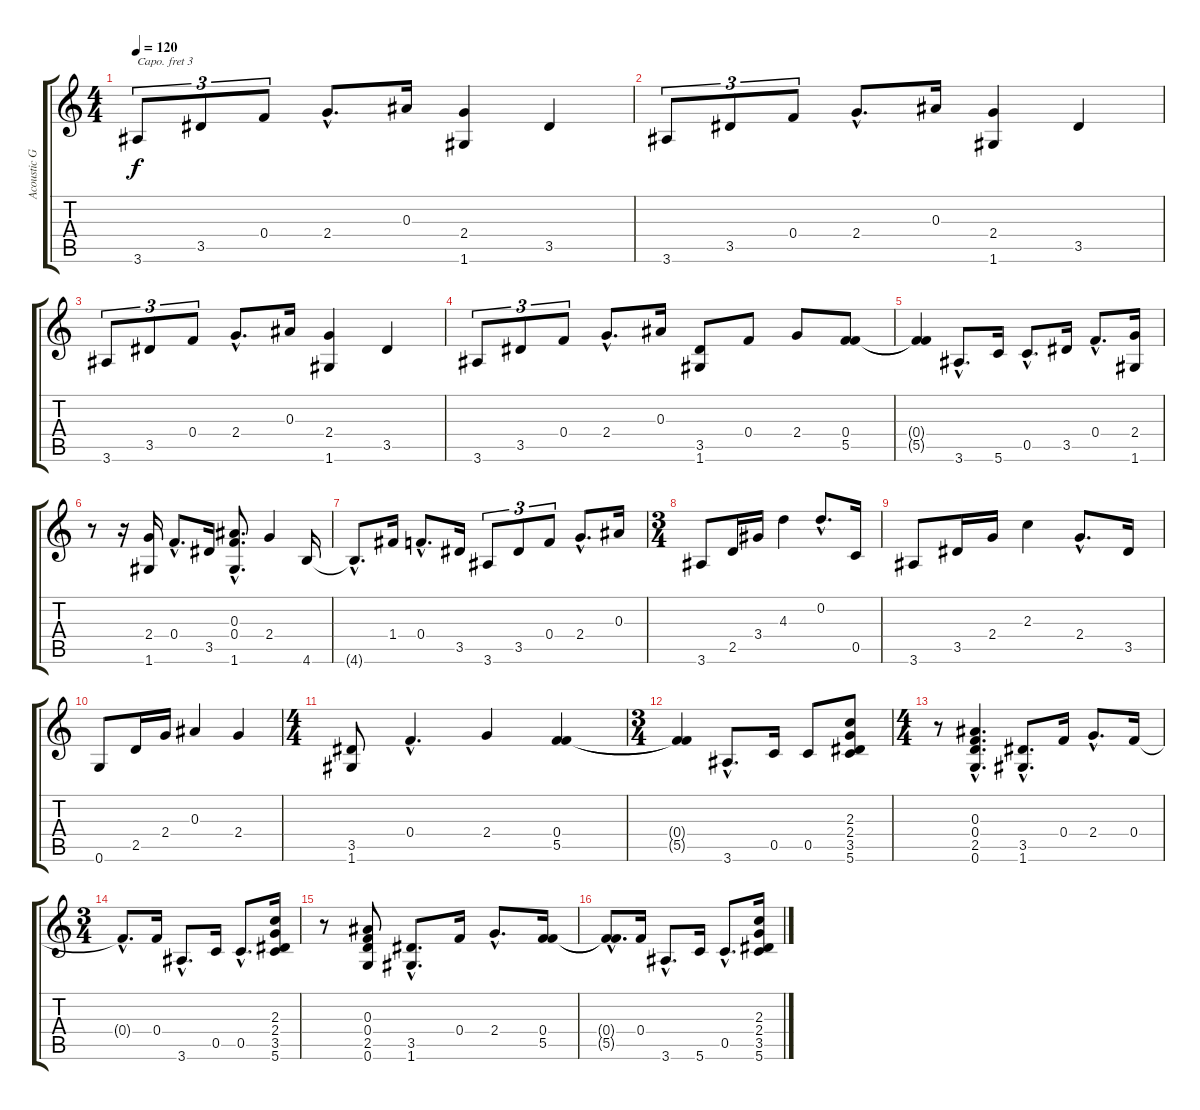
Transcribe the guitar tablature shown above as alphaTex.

\track ("Acoustic Guitar (steel)" "Acoustic G") {instrument acousticguitarsteel}
\staff {score tabs}
\capo 3
\tuning (E4 B3 G3 D3 A2 E2) {hide}
\ts (4 4)
\tempo 120
\clef g2
\ks c
3.6.8{tu (3 2) dy f} 3.5.8{tu (3 2)} 0.4.8{tu (3 2)} 2.4{hac}.8{d} 0.3.16 (2.4 1.6).4 3.5.4 |
3.6.8{tu (3 2)} 3.5.8{tu (3 2)} 0.4.8{tu (3 2)} 2.4{hac}.8{d} 0.3.16 (2.4 1.6).4 3.5.4 |
3.6.8{tu (3 2)} 3.5.8{tu (3 2)} 0.4.8{tu (3 2)} 2.4{hac}.8{d} 0.3.16 (2.4 1.6).4 3.5.4 |
3.6.8{tu (3 2)} 3.5.8{tu (3 2)} 0.4.8{tu (3 2)} 2.4{hac}.8{d} 0.3.16 (3.5 1.6).8 0.4.8 2.4.8 (0.4 5.5).8 |
(0.4{t} 5.5{t}).4 3.6{hac}.8{d} 5.6.16 0.5{hac}.8{d} 3.5.16 0.4{hac}.8{d} (2.4 1.6).16 |
r.8 r.16 (2.4 1.6).16 0.4{hac}.8{d} 3.5.16 (0.3{hac} 0.4{hac} 1.6{hac}).8{d} 2.4.4 4.6.16 |
4.6{hac t}.8{d} 1.4.16 0.4{hac}.8{d} 3.5.16 3.6.8{tu (3 2)} 3.5.8{tu (3 2)} 0.4.8{tu (3 2)} 2.4{hac}.8{d} 0.3.16 |
\ts (3 4)
3.6.8 2.5.16 3.4.16 4.3.4 0.2{hac}.8{d} 0.5.16 |
3.6.8 3.5.16 2.4.16 2.3.4 2.4{hac}.8{d} 3.5.16 |
0.6.8 2.5.16 2.4.16 0.3.4 2.4.4 |
\ts (4 4)
(3.5 1.6).8 0.4{hac}.4{d} 2.4.4 (0.4 5.5).4 |
\ts (3 4)
(0.4{t} 5.5{t}).4 3.6{hac}.8{d} 0.5.16 0.5.8 (2.3 2.4 3.5 5.6).8 |
\ts (4 4)
r.8 (0.3{hac} 0.4{hac} 2.5{hac} 0.6{hac}).4{d} (3.5{hac} 1.6{hac}).8{d} 0.4.16 2.4{hac}.8{d} 0.4.16 |
\ts (3 4)
0.4{hac t}.8{d} 0.4.16 3.6{hac}.8{d} 0.5.16 0.5{hac}.8{d} (2.3 2.4 3.5 5.6).16 |
r.8 (0.3 0.4 2.5 0.6).8 (3.5{hac} 1.6{hac}).8{d} 0.4.16 2.4{hac}.8{d} (0.4 5.5).16 |
(0.4{hac t} 5.5{hac t}).8{d} 0.4.16 3.6{hac}.8{d} 5.6.16 0.5{hac}.8{d} (2.3 2.4 3.5 5.6).16
